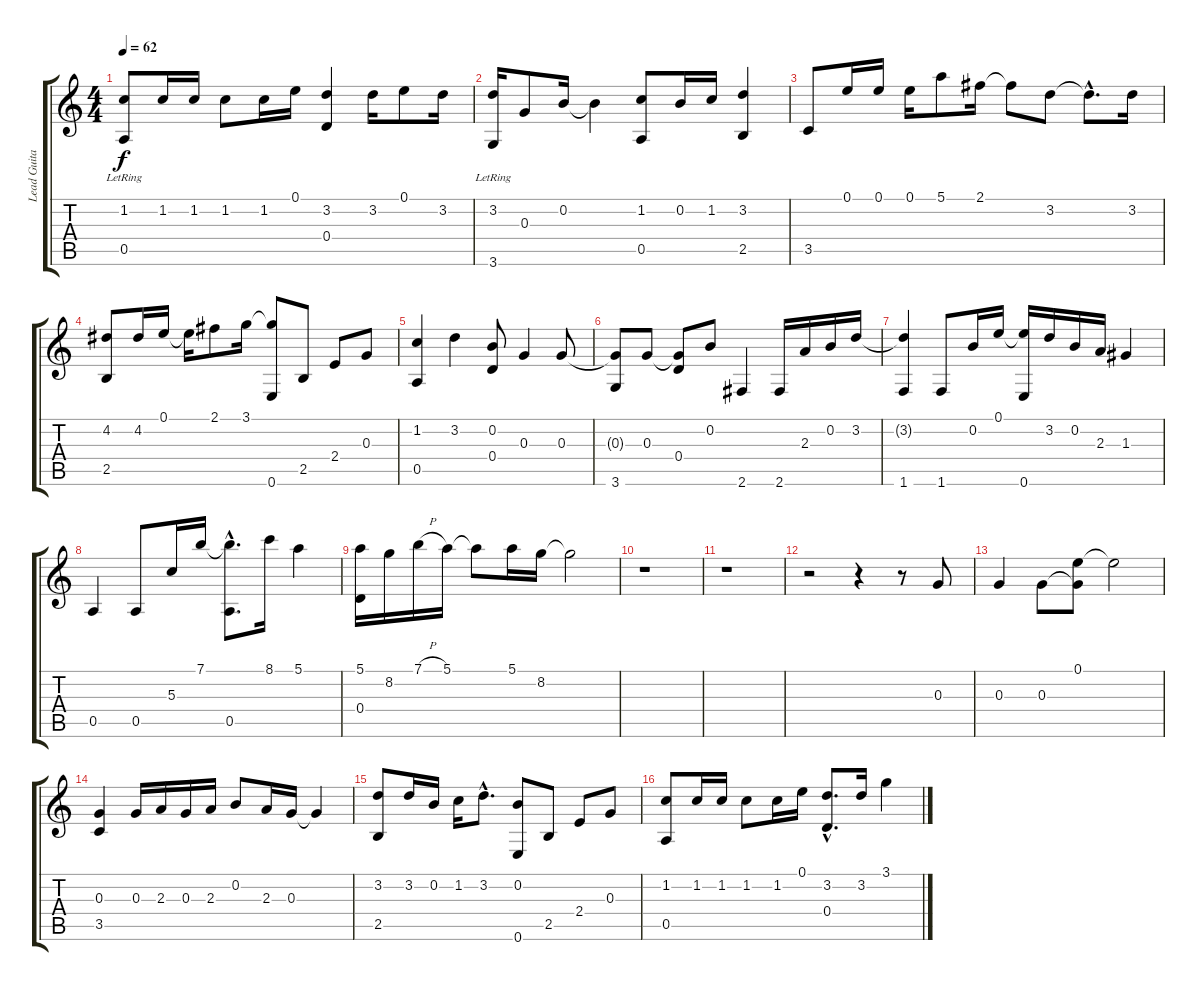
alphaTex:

\track ("Lead Guitarra" "Lead Guita") {instrument acousticguitarnylon}
\staff {score tabs}
\tuning (E4 B3 G3 D3 A2 E2) {hide}
\ts (4 4)
\tempo 62
\clef g2
\ks c
(1.2 0.5{lr}).8{dy f} 1.2.16 1.2.16 1.2.8 1.2.16 0.1.16 (3.2 0.4).4 3.2.16 0.1.8 3.2.16 |
(3.2 3.6{lr}).16 0.3.8 0.2.16 0.2{t}.4 (1.2 0.5).8 0.2.16 1.2.16 (3.2 2.5).4 |
3.5.8 0.1.16 0.1.16 0.1.16 5.1.8 2.1.16 2.1{t}.8 3.2.8 3.2{hac t}.8{d} 3.2.16 |
(4.2 2.5).8 4.2.16 0.1.16 0.1{t}.16 2.1.8 3.1.16 (3.1{t} 0.6).8 2.5.8 2.4.8 0.3.8 |
(1.2 0.5).4 3.2.4 (0.2 0.4).8 0.3.4 0.3.8 |
(0.3{t} 3.6).8 0.3.8 (0.3{t} 0.4).8 0.2.8 2.6.4 2.6.16 2.3.16 0.2.16 3.2.16 |
(3.2{t} 1.6).4 1.6.8 0.2.16 0.1.16 (0.1{t} 0.6).16 3.2.16 0.2.16 2.3.16 1.3.4 |
0.5.4 0.5.8 5.3.16 7.1.16 (7.1{hac t} 0.5{hac}).8{d} 8.1.16 5.1.4 |
(5.1 0.4).16 8.2.16 7.1{h}.16 5.1.16 5.1{t}.8 5.1.16 8.2.16 8.2{t}.2 |
r.1 |
r.1 |
r.2 r.4 r.8 0.3.8 |
0.3.4 0.3.8 (0.1 0.3{t}).8 0.1{t}.2 |
(0.3 3.5).4 0.3.16 2.3.16 0.3.16 2.3.16 0.2.8 2.3.16 0.3.16 0.3{t}.4 |
(3.2 2.5).8 3.2.16 0.2.16 1.2.16 3.2{hac}.8{d} (0.2 0.6).8 2.5.8 2.4.8 0.3.8 |
(1.2 0.5).8 1.2.16 1.2.16 1.2.8 1.2.16 0.1.16 (3.2{hac} 0.4{hac}).8{d} 3.2.16 3.1.4
